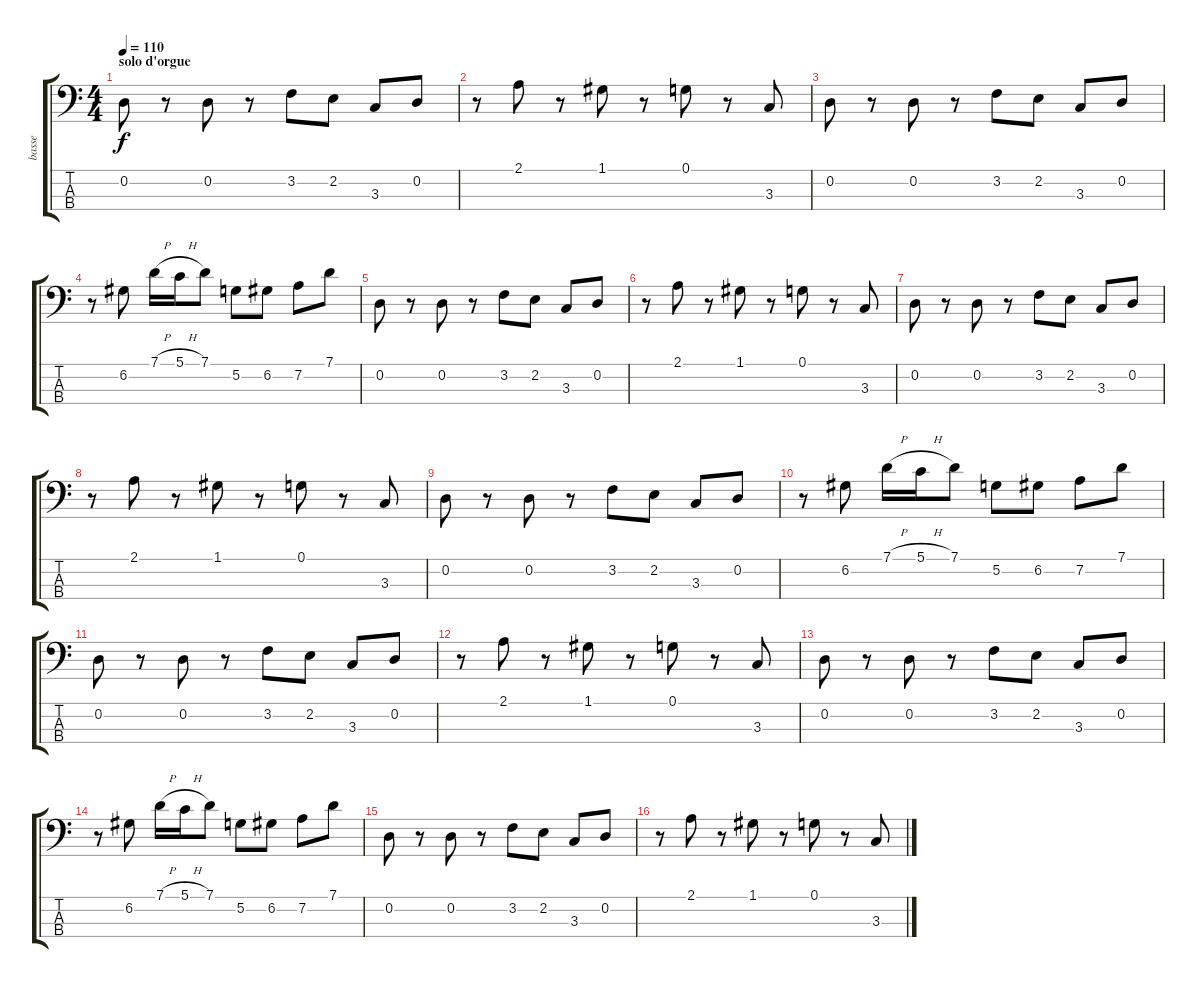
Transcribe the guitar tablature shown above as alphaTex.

\track ("basse" "basse") {instrument electricbassfinger}
\staff {score tabs}
\tuning (G2 D2 A1 E1) {hide}
\ts (4 4)
\section ("" "solo d'orgue")
\tempo 110
\clef f4
\ks c
0.2.8{dy f} r.8 0.2.8 r.8 3.2.8 2.2.8 3.3.8 0.2.8 |
r.8 2.1.8 r.8 1.1.8 r.8 0.1.8 r.8 3.3.8 |
0.2.8 r.8 0.2.8 r.8 3.2.8 2.2.8 3.3.8 0.2.8 |
r.8 6.2.8 7.1{h}.16 5.1{h}.16 7.1.8 5.2.8 6.2.8 7.2.8 7.1.8 |
0.2.8 r.8 0.2.8 r.8 3.2.8 2.2.8 3.3.8 0.2.8 |
r.8 2.1.8 r.8 1.1.8 r.8 0.1.8 r.8 3.3.8 |
0.2.8 r.8 0.2.8 r.8 3.2.8 2.2.8 3.3.8 0.2.8 |
r.8 2.1.8 r.8 1.1.8 r.8 0.1.8 r.8 3.3.8 |
0.2.8 r.8 0.2.8 r.8 3.2.8 2.2.8 3.3.8 0.2.8 |
r.8 6.2.8 7.1{h}.16 5.1{h}.16 7.1.8 5.2.8 6.2.8 7.2.8 7.1.8 |
0.2.8 r.8 0.2.8 r.8 3.2.8 2.2.8 3.3.8 0.2.8 |
r.8 2.1.8 r.8 1.1.8 r.8 0.1.8 r.8 3.3.8 |
0.2.8 r.8 0.2.8 r.8 3.2.8 2.2.8 3.3.8 0.2.8 |
r.8 6.2.8 7.1{h}.16 5.1{h}.16 7.1.8 5.2.8 6.2.8 7.2.8 7.1.8 |
0.2.8 r.8 0.2.8 r.8 3.2.8 2.2.8 3.3.8 0.2.8 |
r.8 2.1.8 r.8 1.1.8 r.8 0.1.8 r.8 3.3.8
